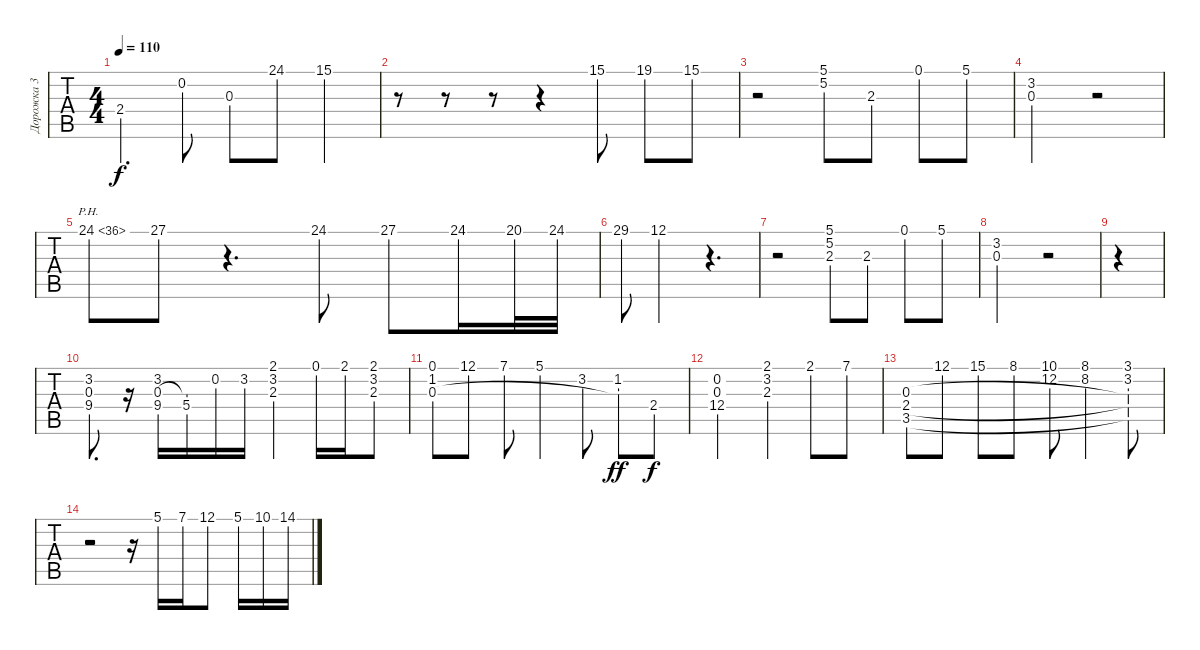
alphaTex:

\track ("Дорожка 3" "Дорожка 3") {instrument brightacousticpiano}
\staff {tabs}
\tuning (E4 B3 G3 D3 A2 E2) {hide}
\ts (4 4)
\tempo 110
\clef g2
\ks c
2.4.4{d dy f} 0.2.8 0.3.8 24.1.8 15.1.4 |
r.8 r.8 r.8 r.4 15.1.8 19.1.8 15.1.8 |
r.2 (5.1 5.2).8 2.3.8 0.1.8 5.1.8 |
(3.2 0.3).2 r.2 |
24.1{ph 12}.8 27.1.8 r.4{d} 24.1.8 27.1.8 24.1.16 20.1.32 24.1.32 |
29.1.8 12.1.2 r.4{d} |
r.2 (5.1 5.2 2.3).8 2.3.8 0.1.8 5.1.8 |
(3.2 0.3).2 r.2 |
|
(3.2 0.3 9.4).8{d} r.16 (3.2 0.3 9.4).16 (0.3{t} 5.4).16 0.2.16 3.2.16 (2.1 3.2 2.3).4 0.1.16 2.1.16 (2.1 3.2 2.3).8 |
(0.1 1.2 0.3).8 12.1.8 7.1.8 5.1.4 3.2.8 (1.2 0.3{t}).8{dy ff} 2.4.8{dy f} |
(0.2 0.3 12.4).2 (2.1 3.2 2.3).4 2.1.8 7.1.8 |
(0.3 2.4 3.5).8 12.1.8 15.1.8 8.1.8 (10.1 12.2).8 (8.1 8.2).4 (3.1 3.2 0.3{t} 2.4{t} 3.5{t}).8 |
r.2 r.16 5.1.16 7.1.16 12.1.8 5.1.16 10.1.16 14.1.16
